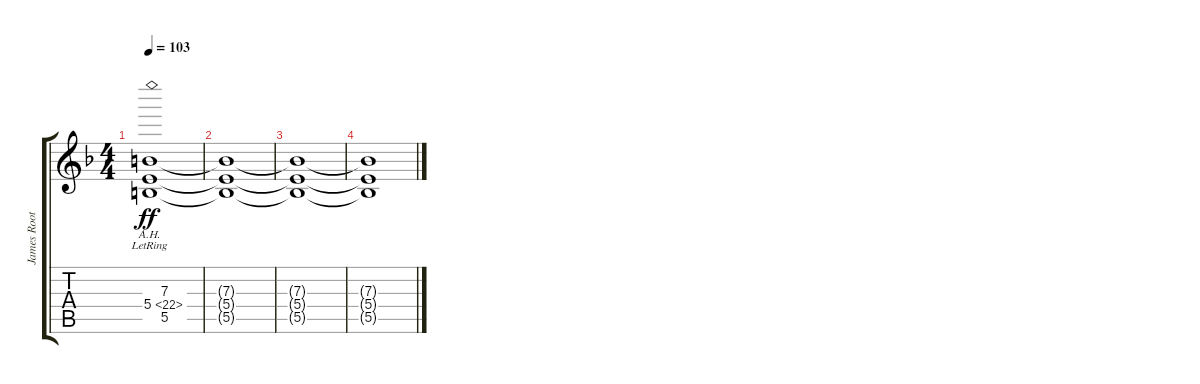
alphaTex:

\track ("James Root 1" "James Root") {instrument distortionguitar}
\staff {score tabs}
\tuning (Db4 Ab3 E3 B2 Gb2 B1) {hide}
\ts (4 4)
\tempo 103
\clef g2
\ks f
(7.3{t} 5.4{ah 17 lr} 5.5{t}).1{dy ff} |
(7.3{t} 5.4{t} 5.5{t}).1 |
(7.3{t} 5.4{t} 5.5{t}).1 |
(7.3{t} 5.4{t} 5.5{t}).1
